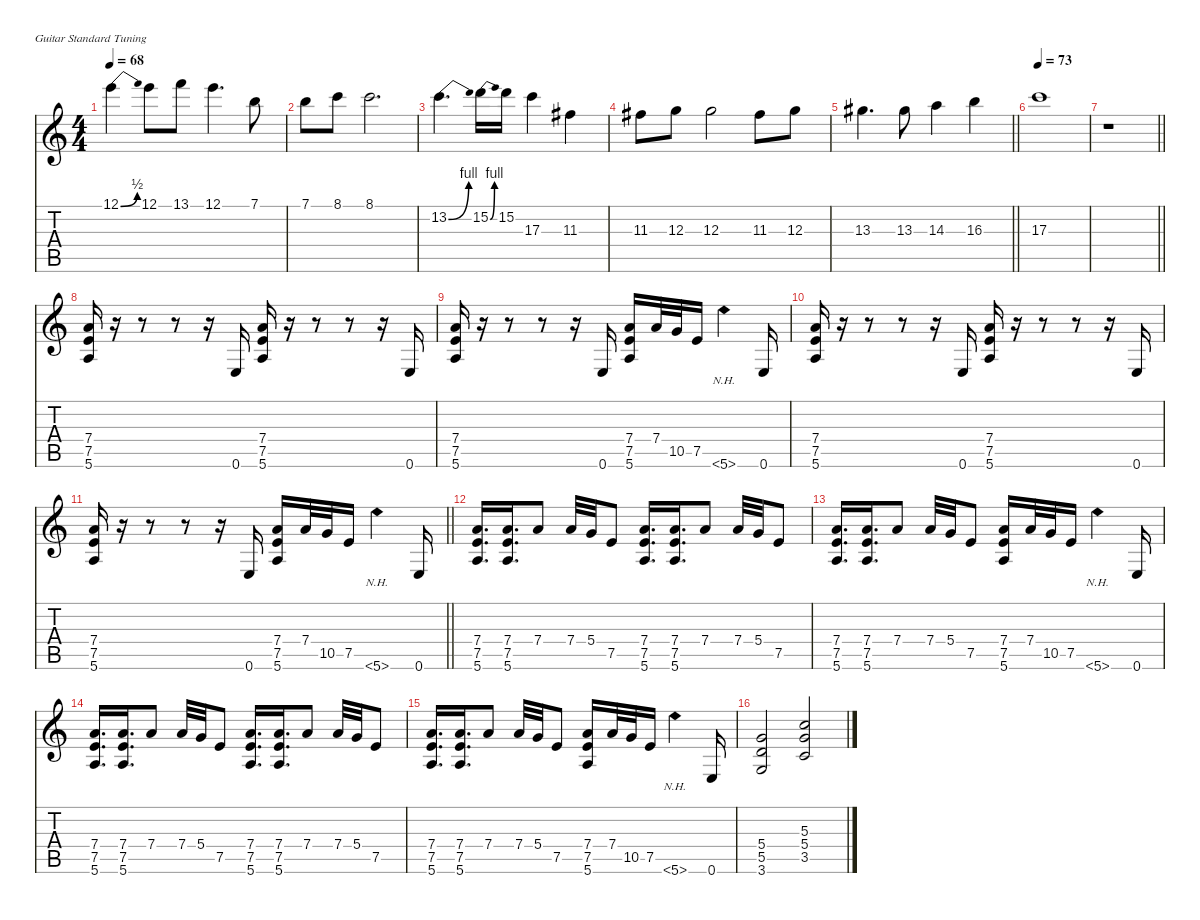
\defaultSystemsLayout 4
\hideDynamics
\bracketExtendMode nobrackets
\singleTrackTrackNamePolicy hidden
\multiTrackTrackNamePolicy hidden
\firstSystemTrackNameMode fullname
\otherSystemsTrackNameOrientation horizontal
\track ("guitare" "dist.guit.") {defaultSystemsLayout 4 mute instrument distortionguitar}
\staff {score tabs}
\tuning (E4 B3 G3 D3 A2 E2)
\ts (4 4)
\tempo 68
\clef g2
\ks c
12.1{be (bend 0 0 15.999999599999999 2)}.4{dy f beam Down} 12.1.8{beam Down} 13.1.8{beam Down} 12.1.4{d beam Down} 7.1.8{beam Down} |
7.1.8{beam Down} 8.1.8{beam Down} 8.1.2{d beam Down} |
13.2{be (bend 0 0 15 4)}.4{d beam Down} 15.2{be (bend 0 0 15 4)}.16{beam Down} 15.2.16{beam Down} 17.3.4{beam Down} 11.3{acc #}.4{beam Down} |
11.3{acc #}.8{beam Down} 12.3.8{beam Down} 12.3.2{beam Down} 11.3{acc #}.8{beam Down} 12.3.8{beam Down} |
\barLineRight lightlight
13.3{acc #}.4{d beam Down} 13.3{acc #}.8{beam Down} 14.3.4{beam Down} 16.3.4{beam Down} |
\tempo 73
17.3.1{beam Down} |
\barLineRight lightlight
r.1{beam Down} |
(7.4 7.5 5.6).16{beam Up} r.16{beam Up} r.8{beam Up} r.8{beam Up} r.16{beam Up} 0.6.16{beam Up} (7.4 7.5 5.6).16{beam Up} r.16{beam Up} r.8{beam Up} r.8{beam Up} r.16{beam Up} 0.6.16{beam Up} |
(7.4 7.5 5.6).16{beam Up} r.16{beam Up} r.8{beam Up} r.8{beam Up} r.16{beam Up} 0.6.16{beam Up} (7.4 7.5 5.6).16{beam Up} 7.4.32{beam Up} 10.5.32{beam Up} 7.5.16{beam Up} 5.6{nh}.4{beam Down} 0.6.16{beam Up} |
(7.4 7.5 5.6).16{beam Up} r.16{beam Up} r.8{beam Up} r.8{beam Up} r.16{beam Up} 0.6.16{beam Up} (7.4 7.5 5.6).16{beam Up} r.16{beam Up} r.8{beam Up} r.8{beam Up} r.16{beam Up} 0.6.16{beam Up} |
\barLineRight lightlight
(7.4 7.5 5.6).16{beam Up} r.16{beam Up} r.8{beam Up} r.8{beam Up} r.16{beam Up} 0.6.16{beam Up} (7.4 7.5 5.6).16{beam Up} 7.4.32{beam Up} 10.5.32{beam Up} 7.5.16{beam Up} 5.6{nh}.4{beam Down} 0.6.16{beam Up} |
(7.4 7.5 5.6).16{d beam Up} (7.4 7.5 5.6).16{d beam Up} 7.4.8{beam Up} 7.4.32{beam Up} 5.4.32{beam Up} 7.5.8{beam Up} (7.4 7.5 5.6).16{d beam Up} (7.4 7.5 5.6).16{d beam Up} 7.4.8{beam Up} 7.4.32{beam Up} 5.4.32{beam Up} 7.5.8{beam Up} |
(7.4 7.5 5.6).16{d beam Up} (7.4 7.5 5.6).16{d beam Up} 7.4.8{beam Up} 7.4.32{beam Up} 5.4.32{beam Up} 7.5.8{beam Up} (7.4 7.5 5.6).16{beam Up} 7.4.32{beam Up} 10.5.32{beam Up} 7.5.16{beam Up} 5.6{nh}.4{beam Down} 0.6.16{beam Up} |
(7.4 7.5 5.6).16{d beam Up} (7.4 7.5 5.6).16{d beam Up} 7.4.8{beam Up} 7.4.32{beam Up} 5.4.32{beam Up} 7.5.8{beam Up} (7.4 7.5 5.6).16{d beam Up} (7.4 7.5 5.6).16{d beam Up} 7.4.8{beam Up} 7.4.32{beam Up} 5.4.32{beam Up} 7.5.8{beam Up} |
(7.4 7.5 5.6).16{d beam Up} (7.4 7.5 5.6).16{d beam Up} 7.4.8{beam Up} 7.4.32{beam Up} 5.4.32{beam Up} 7.5.8{beam Up} (7.4 7.5 5.6).16{beam Up} 7.4.32{beam Up} 10.5.32{beam Up} 7.5.16{beam Up} 5.6{nh}.4{beam Down} 0.6.16{beam Up} |
(5.4 5.5 3.6).2{beam Up} (5.3 5.4 3.5).2{beam Up}
